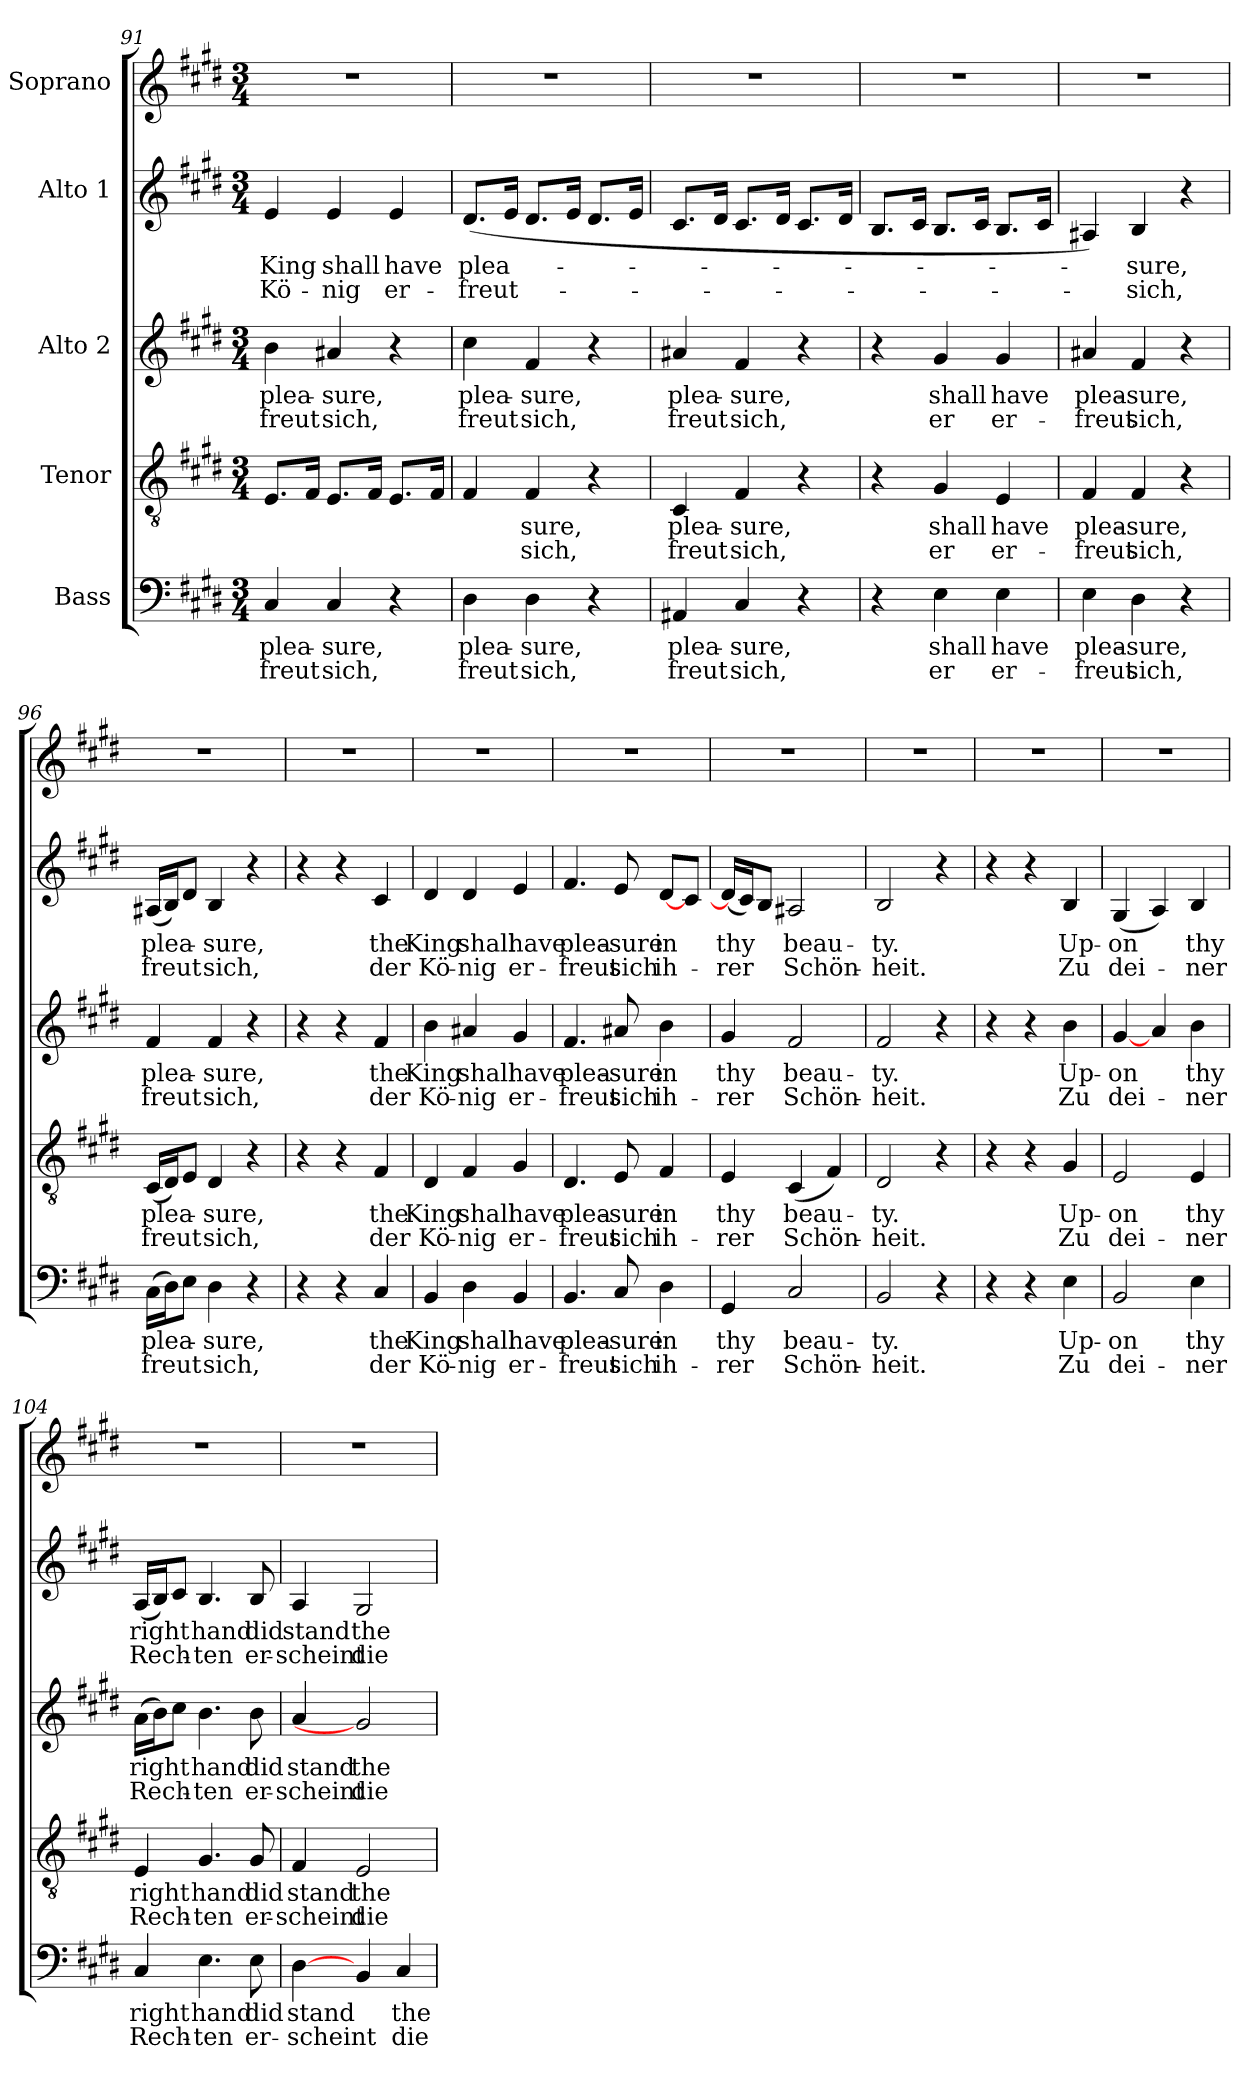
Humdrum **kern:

**kern	**text	**text	**kern	**text	**text	**kern	**text	**text	**kern	**text	**text	**kern
*part5	*part5	*part5	*part4	*part4	*part4	*part3	*part3	*part3	*part2	*part2	*part2	*part1
*staff5	*staff5	*staff5	*staff4	*staff4	*staff4	*staff3	*staff3	*staff3	*staff2	*staff2	*staff2	*staff1
*I"Bass	*	*	*I"Tenor	*	*	*I"Alto 2	*	*	*I"Alto 1	*	*	*I"Soprano
*clefF4	*	*	*clefGv2	*	*	*clefG2	*	*	*clefG2	*	*	*clefG2
*k[f#c#g#d#]	*	*	*k[f#c#g#d#]	*	*	*k[f#c#g#d#]	*	*	*k[f#c#g#d#]	*	*	*k[f#c#g#d#]
*E:	*	*	*E:	*	*	*E:	*	*	*E:	*	*	*E:
*M3/4	*	*	*M3/4	*	*	*M3/4	*	*	*M3/4	*	*	*M3/4
=91	=91	=91	=91	=91	=91	=91	=91	=91	=91	=91	=91	=91
!	!LO:LY:b	!LO:LY:b	!	!	!	!	!LO:LY:b	!LO:LY:b	!	!LO:LY:b	!LO:LY:b	!
4C#/	plea-	freut	8.E/L	.	.	4b\	plea-	freut	4e/	King	Kö-	2.r
.	.	.	16F#/Jk	.	.	.	.	.	.	.	.	.
!	!LO:LY:b	!LO:LY:b	!	!	!	!	!LO:LY:b	!LO:LY:b	!	!LO:LY:b	!LO:LY:b	!
4C#/	-sure,	sich,	8.E/L	.	.	4a#X/	-sure,	sich,	4e/	shall	-nig	.
.	.	.	16F#/Jk	.	.	.	.	.	.	.	.	.
!	!	!	!	!	!	!	!	!	!	!LO:LY:b	!LO:LY:b	!
4r	.	.	8.E/L	.	.	4r	.	.	4e/	have	er-	.
.	.	.	16F#/Jk	.	.	.	.	.	.	.	.	.
!!LO:LB:g=z
=92	=92	=92	=92	=92	=92	=92	=92	=92	=92	=92	=92	=92
!	!LO:LY:b	!LO:LY:b	!	!	!	!	!LO:LY:b	!LO:LY:b	!	!LO:LY:b	!LO:LY:b	!
4D#\	plea-	freut	4F#/	.	.	4cc#\	plea-	freut	(<8.d#/L	plea-	-freut-	2.r
.	.	.	.	.	.	.	.	.	16e/Jk	.	.	.
!	!LO:LY:b	!LO:LY:b	!	!LO:LY:b	!LO:LY:b	!	!LO:LY:b	!LO:LY:b	!	!	!	!
4D#\	-sure,	sich,	4F#/	-sure,	sich,	4f#/	-sure,	sich,	8.d#/L	.	.	.
.	.	.	.	.	.	.	.	.	16e/Jk	.	.	.
4r	.	.	4r	.	.	4r	.	.	8.d#/L	.	.	.
.	.	.	.	.	.	.	.	.	16e/Jk	.	.	.
=93	=93	=93	=93	=93	=93	=93	=93	=93	=93	=93	=93	=93
!	!LO:LY:b	!LO:LY:b	!	!LO:LY:b	!LO:LY:b	!	!LO:LY:b	!LO:LY:b	!	!	!	!
4AA#X/	plea-	freut	4C#/	plea-	freut	4a#X/	plea-	freut	8.c#/L	.	.	2.r
.	.	.	.	.	.	.	.	.	16d#/Jk	.	.	.
!	!LO:LY:b	!LO:LY:b	!	!LO:LY:b	!LO:LY:b	!	!LO:LY:b	!LO:LY:b	!	!	!	!
4C#/	-sure,	sich,	4F#/	-sure,	sich,	4f#/	-sure,	sich,	8.c#/L	.	.	.
.	.	.	.	.	.	.	.	.	16d#/Jk	.	.	.
4r	.	.	4r	.	.	4r	.	.	8.c#/L	.	.	.
.	.	.	.	.	.	.	.	.	16d#/Jk	.	.	.
=94	=94	=94	=94	=94	=94	=94	=94	=94	=94	=94	=94	=94
4r	.	.	4r	.	.	4r	.	.	8.B/L	.	.	2.r
.	.	.	.	.	.	.	.	.	16c#/Jk	.	.	.
!	!LO:LY:b	!LO:LY:b	!	!LO:LY:b	!LO:LY:b	!	!LO:LY:b	!LO:LY:b	!	!	!	!
4E\	shall	er	4G#/	shall	er	4g#/	shall	er	8.B/L	.	.	.
.	.	.	.	.	.	.	.	.	16c#/Jk	.	.	.
!	!LO:LY:b	!LO:LY:b	!	!LO:LY:b	!LO:LY:b	!	!LO:LY:b	!LO:LY:b	!	!	!	!
4E\	have	er-	4E/	have	er-	4g#/	have	er-	8.B/L	.	.	.
.	.	.	.	.	.	.	.	.	16c#/Jk	.	.	.
=95	=95	=95	=95	=95	=95	=95	=95	=95	=95	=95	=95	=95
!	!LO:LY:b	!LO:LY:b	!	!LO:LY:b	!LO:LY:b	!	!LO:LY:b	!LO:LY:b	!	!	!	!
4E\	plea-	-freut	4F#/	plea-	-freut	4a#X/	plea-	-freut	4A#X/)	.	.	2.r
!	!LO:LY:b	!LO:LY:b	!	!LO:LY:b	!LO:LY:b	!	!LO:LY:b	!LO:LY:b	!	!LO:LY:b	!LO:LY:b	!
4D#\	-sure,	sich,	4F#/	-sure,	sich,	4f#/	-sure,	sich,	4B/	-sure,	-sich,	.
4r	.	.	4r	.	.	4r	.	.	4r	.	.	.
=96	=96	=96	=96	=96	=96	=96	=96	=96	=96	=96	=96	=96
!	!LO:LY:b	!LO:LY:b	!	!LO:LY:b	!LO:LY:b	!	!LO:LY:b	!LO:LY:b	!	!LO:LY:b	!LO:LY:b	!
(>16C#\LL	plea-	freut	(<16C#/LL	plea-	freut	4f#/	plea-	freut	(<16A#X/LL	plea-	freut	2.r
16D#\J)	.	.	16D#/J)	.	.	.	.	.	16B/J)	.	.	.
8E\J	.	.	8E/J	.	.	.	.	.	8d#/J	.	.	.
!	!LO:LY:b	!LO:LY:b	!	!LO:LY:b	!LO:LY:b	!	!LO:LY:b	!LO:LY:b	!	!LO:LY:b	!LO:LY:b	!
4D#\	-sure,	sich,	4D#/	-sure,	sich,	4f#/	-sure,	sich,	4B/	-sure,	sich,	.
4r	.	.	4r	.	.	4r	.	.	4r	.	.	.
=97	=97	=97	=97	=97	=97	=97	=97	=97	=97	=97	=97	=97
4r	.	.	4r	.	.	4r	.	.	4r	.	.	2.r
4r	.	.	4r	.	.	4r	.	.	4r	.	.	.
!	!LO:LY:b	!LO:LY:b	!	!LO:LY:b	!LO:LY:b	!	!LO:LY:b	!LO:LY:b	!	!LO:LY:b	!LO:LY:b	!
4C#/	the	der	4F#/	the	der	4f#/	the	der	4c#/	the	der	.
=98	=98	=98	=98	=98	=98	=98	=98	=98	=98	=98	=98	=98
!	!LO:LY:b	!LO:LY:b	!	!LO:LY:b	!LO:LY:b	!	!LO:LY:b	!LO:LY:b	!	!LO:LY:b	!LO:LY:b	!
4BB/	King	Kö-	4D#/	King	Kö-	4b\	King	Kö-	4d#/	King	Kö-	2.r
!	!LO:LY:b	!LO:LY:b	!	!LO:LY:b	!LO:LY:b	!	!LO:LY:b	!LO:LY:b	!	!LO:LY:b	!LO:LY:b	!
4D#\	shall	-nig	4F#/	shall	-nig	4a#X/	shall	-nig	4d#/	shall	-nig	.
!	!LO:LY:b	!LO:LY:b	!	!LO:LY:b	!LO:LY:b	!	!LO:LY:b	!LO:LY:b	!	!LO:LY:b	!LO:LY:b	!
4BB/	have	er-	4G#/	have	er-	4g#/	have	er-	4e/	have	er-	.
!!LO:PB:g=z
=99	=99	=99	=99	=99	=99	=99	=99	=99	=99	=99	=99	=99
!	!LO:LY:b	!LO:LY:b	!	!LO:LY:b	!LO:LY:b	!	!LO:LY:b	!LO:LY:b	!	!LO:LY:b	!LO:LY:b	!
4.BB/	plea-	-freut	4.D#/	plea-	-freut	4.f#/	plea-	-freut	4.f#/	plea-	-freut	2.r
!	!LO:LY:b	!LO:LY:b	!	!LO:LY:b	!LO:LY:b	!	!LO:LY:b	!LO:LY:b	!	!LO:LY:b	!LO:LY:b	!
8C#/	-sure	sich	8E/	-sure	sich	8a#X/	-sure	sich	8e/	-sure	sich	.
!	!LO:LY:b	!LO:LY:b	!	!LO:LY:b	!LO:LY:b	!	!LO:LY:b	!LO:LY:b	!	!LO:LY:b	!LO:LY:b	!
4D#\	in	ih-	4F#/	in	ih-	4b\	in	ih-	[8d#/L	in	ih-	.
.	.	.	.	.	.	.	.	.	8c#/J	.	.	.
=100	=100	=100	=100	=100	=100	=100	=100	=100	=100	=100	=100	=100
!	!LO:LY:b	!LO:LY:b	!	!LO:LY:b	!LO:LY:b	!	!LO:LY:b	!LO:LY:b	!	!LO:LY:b	!LO:LY:b	!
4GG#/	thy	-rer	4E/	thy	-rer	4g#/	thy	-rer	(<16d#/LL]	thy	-rer	2.r
.	.	.	.	.	.	.	.	.	16c#/J)	.	.	.
.	.	.	.	.	.	.	.	.	8B/J	.	.	.
!	!LO:LY:b	!LO:LY:b	!	!LO:LY:b	!LO:LY:b	!	!LO:LY:b	!LO:LY:b	!	!LO:LY:b	!LO:LY:b	!
2C#/	beau-	Schön-	(<4C#/	beau-	Schön-	2f#/	beau-	Schön-	2A#X/	beau-	Schön-	.
.	.	.	4F#/)	.	.	.	.	.	.	.	.	.
=101	=101	=101	=101	=101	=101	=101	=101	=101	=101	=101	=101	=101
!	!LO:LY:b	!LO:LY:b	!	!LO:LY:b	!LO:LY:b	!	!LO:LY:b	!LO:LY:b	!	!LO:LY:b	!LO:LY:b	!
2BB/	-ty.	-heit.	2D#/	-ty.	-heit.	2f#/	-ty.	-heit.	2B/	-ty.	-heit.	2.r
4r	.	.	4r	.	.	4r	.	.	4r	.	.	.
=102	=102	=102	=102	=102	=102	=102	=102	=102	=102	=102	=102	=102
4r	.	.	4r	.	.	4r	.	.	4r	.	.	2.r
4r	.	.	4r	.	.	4r	.	.	4r	.	.	.
!	!LO:LY:b	!LO:LY:b	!	!LO:LY:b	!LO:LY:b	!	!LO:LY:b	!LO:LY:b	!	!LO:LY:b	!LO:LY:b	!
4E\	Up-	Zu	4G#/	Up-	Zu	4b\	Up-	Zu	4B/	Up-	Zu	.
=103	=103	=103	=103	=103	=103	=103	=103	=103	=103	=103	=103	=103
!	!LO:LY:b	!LO:LY:b	!	!LO:LY:b	!LO:LY:b	!	!LO:LY:b	!LO:LY:b	!	!LO:LY:b	!LO:LY:b	!
2BB/	-on	dei-	2E/	-on	dei-	[4g#/	-on	dei-	(<4G#/	-on	dei-	2.r
.	.	.	.	.	.	4a/	.	.	4A/)	.	.	.
!	!LO:LY:b	!LO:LY:b	!	!LO:LY:b	!LO:LY:b	!	!LO:LY:b	!LO:LY:b	!	!LO:LY:b	!LO:LY:b	!
4E\	thy	-ner	4E/	thy	-ner	4b\	thy	-ner	4B/	thy	-ner	.
=104	=104	=104	=104	=104	=104	=104	=104	=104	=104	=104	=104	=104
!	!LO:LY:b	!LO:LY:b	!	!LO:LY:b	!LO:LY:b	!	!LO:LY:b	!LO:LY:b	!	!LO:LY:b	!LO:LY:b	!
4C#/	right	Rech-	4E/	right	Rech-	(>16a\LL	right	Rech-	(<16A/LL	right	Rech-	2.r
.	.	.	.	.	.	16b\J)	.	.	16B/J)	.	.	.
.	.	.	.	.	.	8cc#\J	.	.	8c#/J	.	.	.
!	!LO:LY:b	!LO:LY:b	!	!LO:LY:b	!LO:LY:b	!	!LO:LY:b	!LO:LY:b	!	!LO:LY:b	!LO:LY:b	!
4.E\	hand	-ten	4.G#/	hand	-ten	4.b\	hand	-ten	4.B/	hand	-ten	.
!	!LO:LY:b	!LO:LY:b	!	!LO:LY:b	!LO:LY:b	!	!LO:LY:b	!LO:LY:b	!	!LO:LY:b	!LO:LY:b	!
8E\	did	er-	8G#/	did	er-	8b\	did	er-	8B/	did	er-	.
=105	=105	=105	=105	=105	=105	=105	=105	=105	=105	=105	=105	=105
!	!LO:LY:b	!LO:LY:b	!	!LO:LY:b	!LO:LY:b	!	!LO:LY:b	!LO:LY:b	!	!LO:LY:b	!LO:LY:b	!
[4D#\	stand	-scheint	4F#/	stand	-scheint	4a/	stand	-scheint	4A/	stand	-scheint	2.r
!	!	!	!	!LO:LY:b	!LO:LY:b	!	!LO:LY:b	!LO:LY:b	!	!LO:LY:b	!LO:LY:b	!
4BB/	.	.	2E/	the	die	2g#/]	the	die	2G#/	the	die	.
!	!LO:LY:b	!LO:LY:b	!	!	!	!	!	!	!	!	!	!
4C#/	the	die	.	.	.	.	.	.	.	.	.	.
=	=	=	=	=	=	=	=	=	=	=	=	=
*-	*-	*-	*-	*-	*-	*-	*-	*-	*-	*-	*-	*-
